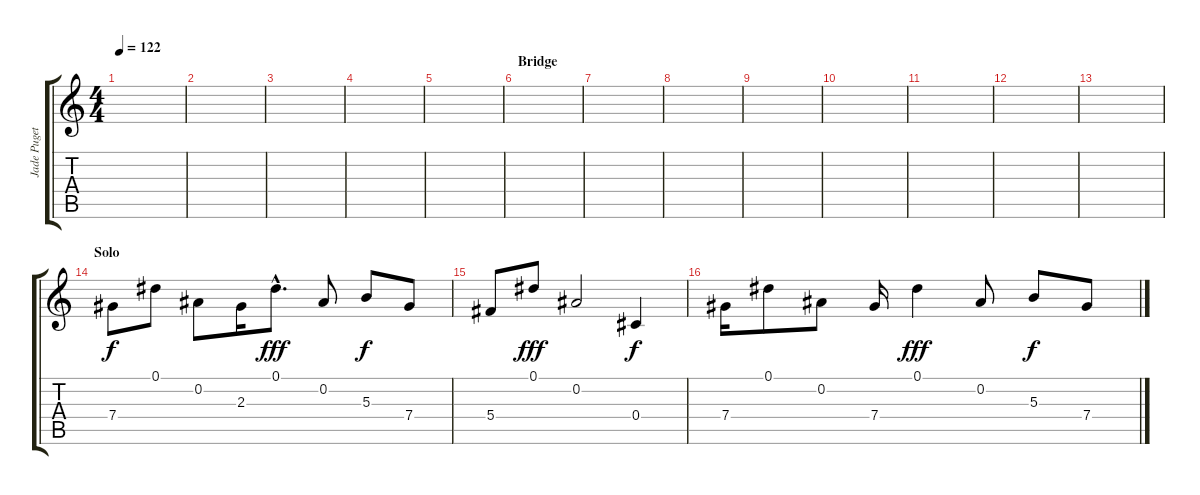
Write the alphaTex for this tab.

\track ("Jade Puget" "Jade Puget") {instrument overdrivenguitar}
\staff {score tabs}
\tuning (Eb4 Bb3 Gb3 Db3 Ab2 Eb2) {hide}
\ts (4 4)
\tempo 122
\clef g2
\ks c
|
|
|
|
|
\section ("" "Bridge")
|
|
|
|
|
|
|
|
\section ("" "Solo")
7.4.8{volume 13 instrument electricguitarclean} 0.1.8 0.2.8 2.3.16 0.1{hac}.8{d dy fff} 0.2.8 5.3.8{dy f} 7.4.8 |
5.4.8 0.1.8{dy fff} 0.2.2 0.4.4{dy f} |
7.4.16{volume 13} 0.1.8 0.2.8 7.4.16 0.1.4{dy fff} 0.2.8 5.3.8{dy f} 7.4.8
